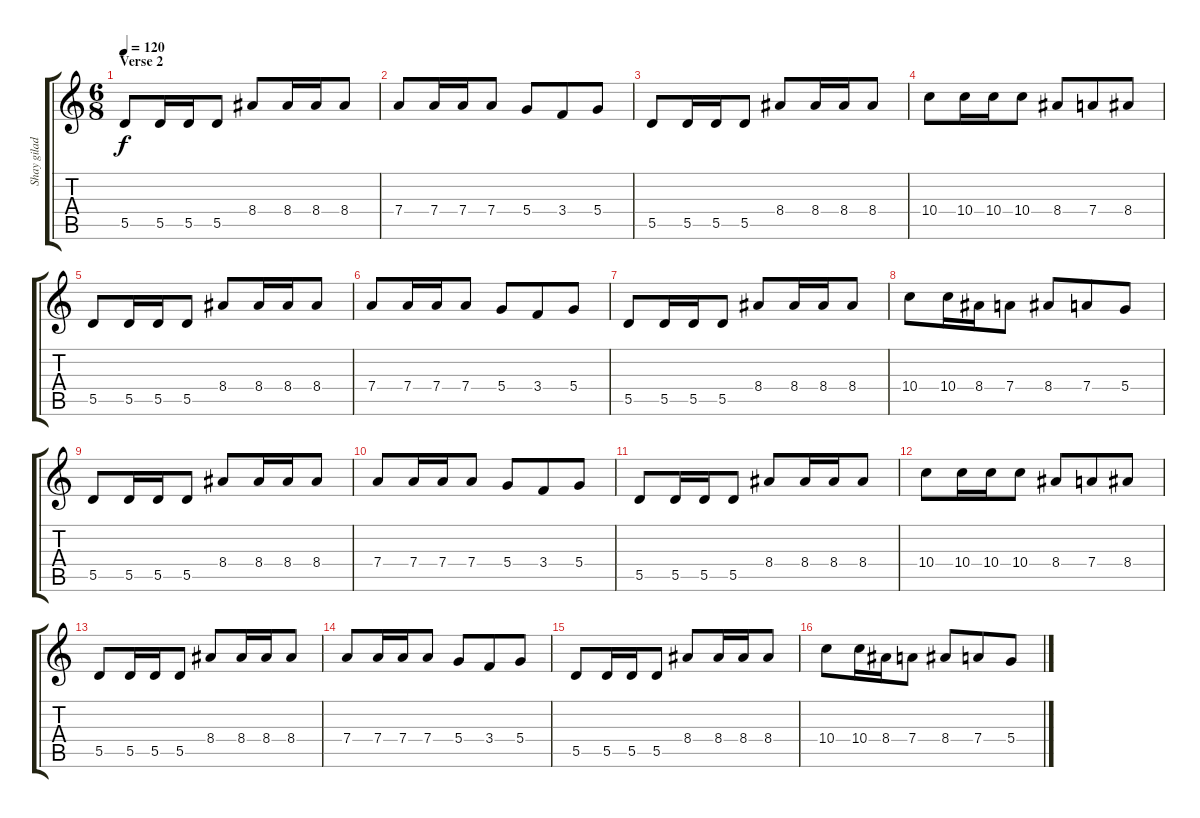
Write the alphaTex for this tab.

\track ("Shay giladi" "Shay gilad") {instrument distortionguitar}
\staff {score tabs}
\tuning (E4 B3 G3 D3 A2 E2) {hide}
\ts (6 8)
\section ("" "Verse 2")
\tempo 120
\clef g2
\ks c
5.5.8{dy f} 5.5.16 5.5.16 5.5.8 8.4.8 8.4.16 8.4.16 8.4.8 |
7.4.8 7.4.16 7.4.16 7.4.8 5.4.8 3.4.8 5.4.8 |
5.5.8 5.5.16 5.5.16 5.5.8 8.4.8 8.4.16 8.4.16 8.4.8 |
10.4.8 10.4.16 10.4.16 10.4.8 8.4.8 7.4.8 8.4.8 |
5.5.8 5.5.16 5.5.16 5.5.8 8.4.8 8.4.16 8.4.16 8.4.8 |
7.4.8 7.4.16 7.4.16 7.4.8 5.4.8 3.4.8 5.4.8 |
5.5.8 5.5.16 5.5.16 5.5.8 8.4.8 8.4.16 8.4.16 8.4.8 |
10.4.8 10.4.16 8.4.16 7.4.8 8.4.8 7.4.8 5.4.8 |
5.5.8 5.5.16 5.5.16 5.5.8 8.4.8 8.4.16 8.4.16 8.4.8 |
7.4.8 7.4.16 7.4.16 7.4.8 5.4.8 3.4.8 5.4.8 |
5.5.8 5.5.16 5.5.16 5.5.8 8.4.8 8.4.16 8.4.16 8.4.8 |
10.4.8 10.4.16 10.4.16 10.4.8 8.4.8 7.4.8 8.4.8 |
5.5.8 5.5.16 5.5.16 5.5.8 8.4.8 8.4.16 8.4.16 8.4.8 |
7.4.8 7.4.16 7.4.16 7.4.8 5.4.8 3.4.8 5.4.8 |
5.5.8 5.5.16 5.5.16 5.5.8 8.4.8 8.4.16 8.4.16 8.4.8 |
10.4.8 10.4.16 8.4.16 7.4.8 8.4.8 7.4.8 5.4.8
